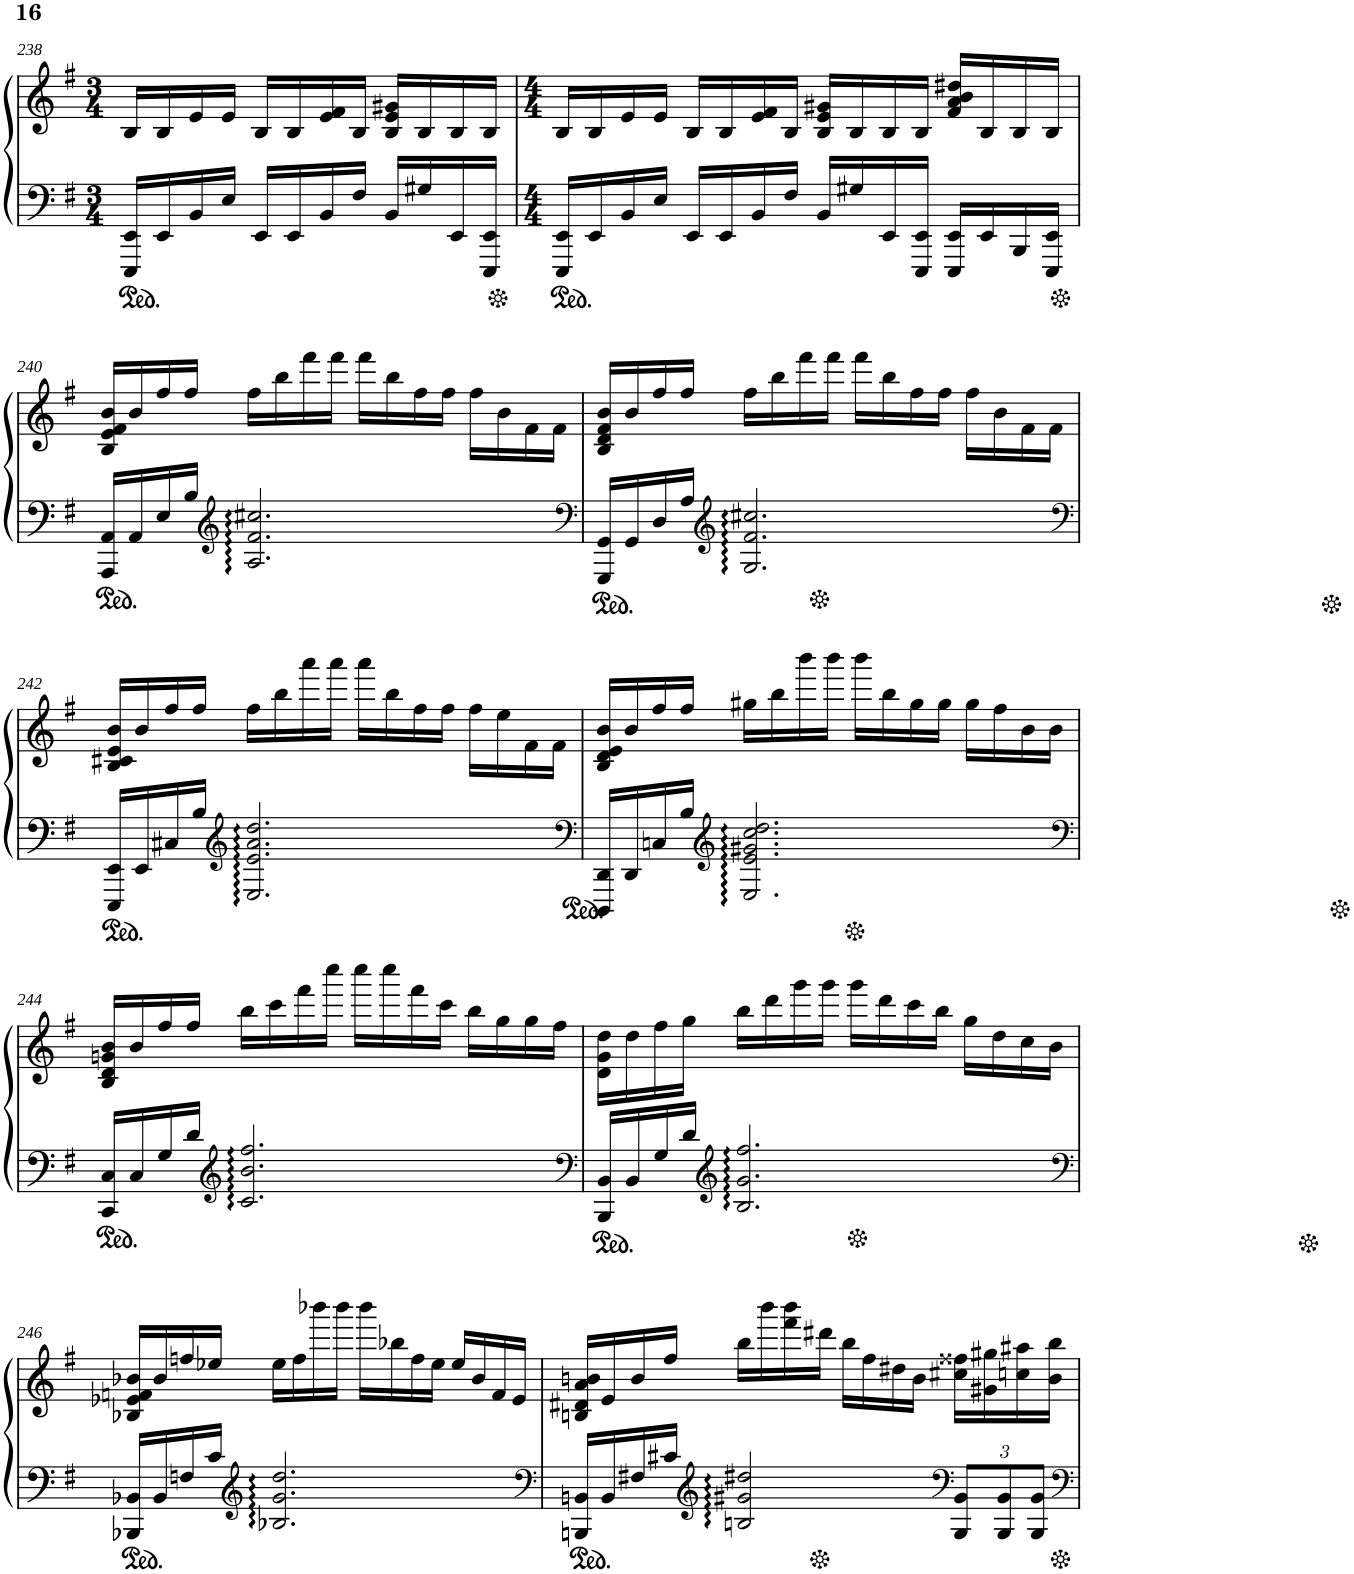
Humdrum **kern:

**kern	**kern
*part1	*part1
*staff2	*staff1
*I"Piano	*
*I'Pno.	*
!!LO:PB:g=z
*clefF4	*clefG2
*k[f#]	*k[f#]
*M3/4	*M3/4
=238	=238
16EEE/ 16EE/LL	16B/LL
16EE/	16B/
16BB/	16e/
16E/JJ	16e/JJ
16EE/LL	16B/LL
16EE/	16B/
16BB/	16e/ 16f#/
16F#/JJ	16B/JJ
16BB/LL	16B/ 16e/ 16g#X/LL
16G#X/	16B/
16EE/	16B/
16EEE/ 16EE/JJ	16B/JJ
=239	=239
*M4/4	*M4/4
16EEE/ 16EE/LL	16B/LL
16EE/	16B/
16BB/	16e/
16E/JJ	16e/JJ
16EE/LL	16B/LL
16EE/	16B/
16BB/	16e/ 16f#/
16F#/JJ	16B/JJ
16BB/LL	16B/ 16e/ 16g#X/LL
16G#X/	16B/
16EE/	16B/
16EEE/ 16EE/JJ	16B/JJ
16EEE/ 16EE/LL	16f#/ 16a/ 16b/ 16dd#X/LL
16EE/	16B/
16BBB/	16B/
16EEE/ 16EE/JJ	16B/JJ
!!LO:LB:g=z
=240	=240
16AAA/ 16AA/LL	16B/ 16e/ 16f#/ 16b/LL
16AA/	16b/
16E/	16ff#/
16B/JJ	16ff#/JJ
*clefG2	*
2.A/ 2.f#/ 2.cc#X/	16ff#\LL
.	16bb\
.	16fff#\
.	16fff#\JJ
.	16fff#\LL
.	16bb\
.	16ff#\
.	16ff#\JJ
.	16ff#\LL
.	16b\
.	16f#\
.	16f#\JJ
=241	=241
*clefF4	*
16GGG/ 16GG/LL	16B/ 16d/ 16f#/ 16b/LL
16GG/	16b/
16D/	16ff#/
16A/JJ	16ff#/JJ
*clefG2	*
2.G/ 2.f#/ 2.cc#X/	16ff#\LL
.	16bb\
.	16fff#\
.	16fff#\JJ
.	16fff#\LL
.	16bb\
.	16ff#\
.	16ff#\JJ
.	16ff#\LL
.	16b\
.	16f#\
.	16f#\JJ
!!LO:LB:g=z
=242	=242
*clefF4	*
16EEE/ 16EE/LL	16B/ 16c#X/ 16e/ 16b/LL
16EE/	16b/
16C#X/	16ff#/
16B/JJ	16ff#/JJ
*clefG2	*
2.E/ 2.e/ 2.a/ 2.dd/	16ff#\LL
.	16bb\
.	16aaa\
.	16aaa\JJ
.	16aaa\LL
.	16bb\
.	16ff#\
.	16ff#\JJ
.	16ff#\LL
.	16ee\
.	16f#\
.	16f#\JJ
=243	=243
*clefF4	*
16DDD/ 16DD/LL	16B/ 16d/ 16e/ 16b/LL
16DD/	16b/
16Cn/	16ff#/
16B/JJ	16ff#/JJ
*clefG2	*
2.E/ 2.e/ 2.g#X/ 2.cc/ 2.dd/	16gg#X\LL
.	16bb\
.	16bbb\
.	16bbb\JJ
.	16bbb\LL
.	16bb\
.	16gg#\
.	16gg#\JJ
.	16gg#\LL
.	16ff#\
.	16b\
.	16b\JJ
!!LO:LB:g=z
=244	=244
*clefF4	*
16CC/ 16C/LL	16B/ 16d/ 16gn/ 16b/LL
16C/	16b/
16G/	16ff#/
16d/JJ	16ff#/JJ
*clefG2	*
2.c/ 2.b/ 2.ff#/	16bb\LL
.	16ccc\
.	16fff#\
.	16cccc\JJ
.	16cccc\LL
.	16cccc\
.	16fff#\
.	16ccc\JJ
.	16bb\LL
.	16gg\
.	16gg\
.	16ff#\JJ
=245	=245
*clefF4	*
16BBB/ 16BB/LL	16d\ 16g\ 16dd\LL
16BB/	16dd\
16G/	16ff#\
16d/JJ	16gg\JJ
*clefG2	*
2.B/ 2.g/ 2.ff#/	16bb\LL
.	16ddd\
.	16ggg\
.	16ggg\JJ
.	16ggg\LL
.	16ddd\
.	16ccc\
.	16bb\JJ
.	16gg\LL
.	16dd\
.	16cc\
.	16b\JJ
!!LO:LB:g=z
=246	=246
*clefF4	*
16BBB-X/ 16BB-X/LL	16B-X/ 16e-X/ 16fn/ 16b-X/LL
16BB-/	16b-/
16Fn/	16ffn/
16c/JJ	16ee-X/JJ
*clefG2	*
2.B-X/ 2.g/ 2.dd/	16ee-\LL
.	16ff\
.	16bbb-X\
.	16bbb-\JJ
.	16bbb-\LL
.	16bb-X\
.	16ff\
.	16ee-\JJ
.	16ee-/LL
.	16b-/
.	16f/
.	16e-/JJ
=247	=247
*clefF4	*
16BBBn/ 16BBn/LL	16Bn/ 16d#X/ 16a/ 16bn/LL
16BB/	16e/
16F#X/	16b/
16c#X/JJ	16ff#/JJ
*clefG2	*
2Bn/ 2g#X/ 2dd#X/	16bb\LL
.	16bbb\
.	16fff#\ 16bbb\
.	16ddd#X\JJ
.	16bb\LL
.	16ff#\
.	16dd#X\
.	16b\JJ
*clefF4	*
*Xbrackettup	*
12BBB/ 12BB/L	16cc#X\ 16ff##X\LL
.	16g#X\ 16gg#X\
12BBB/ 12BB/	.
.	16ccn\ 16aa#X\
12BBB/ 12BB/J	.
.	16b\ 16bb\JJ
=	=
*-	*-
